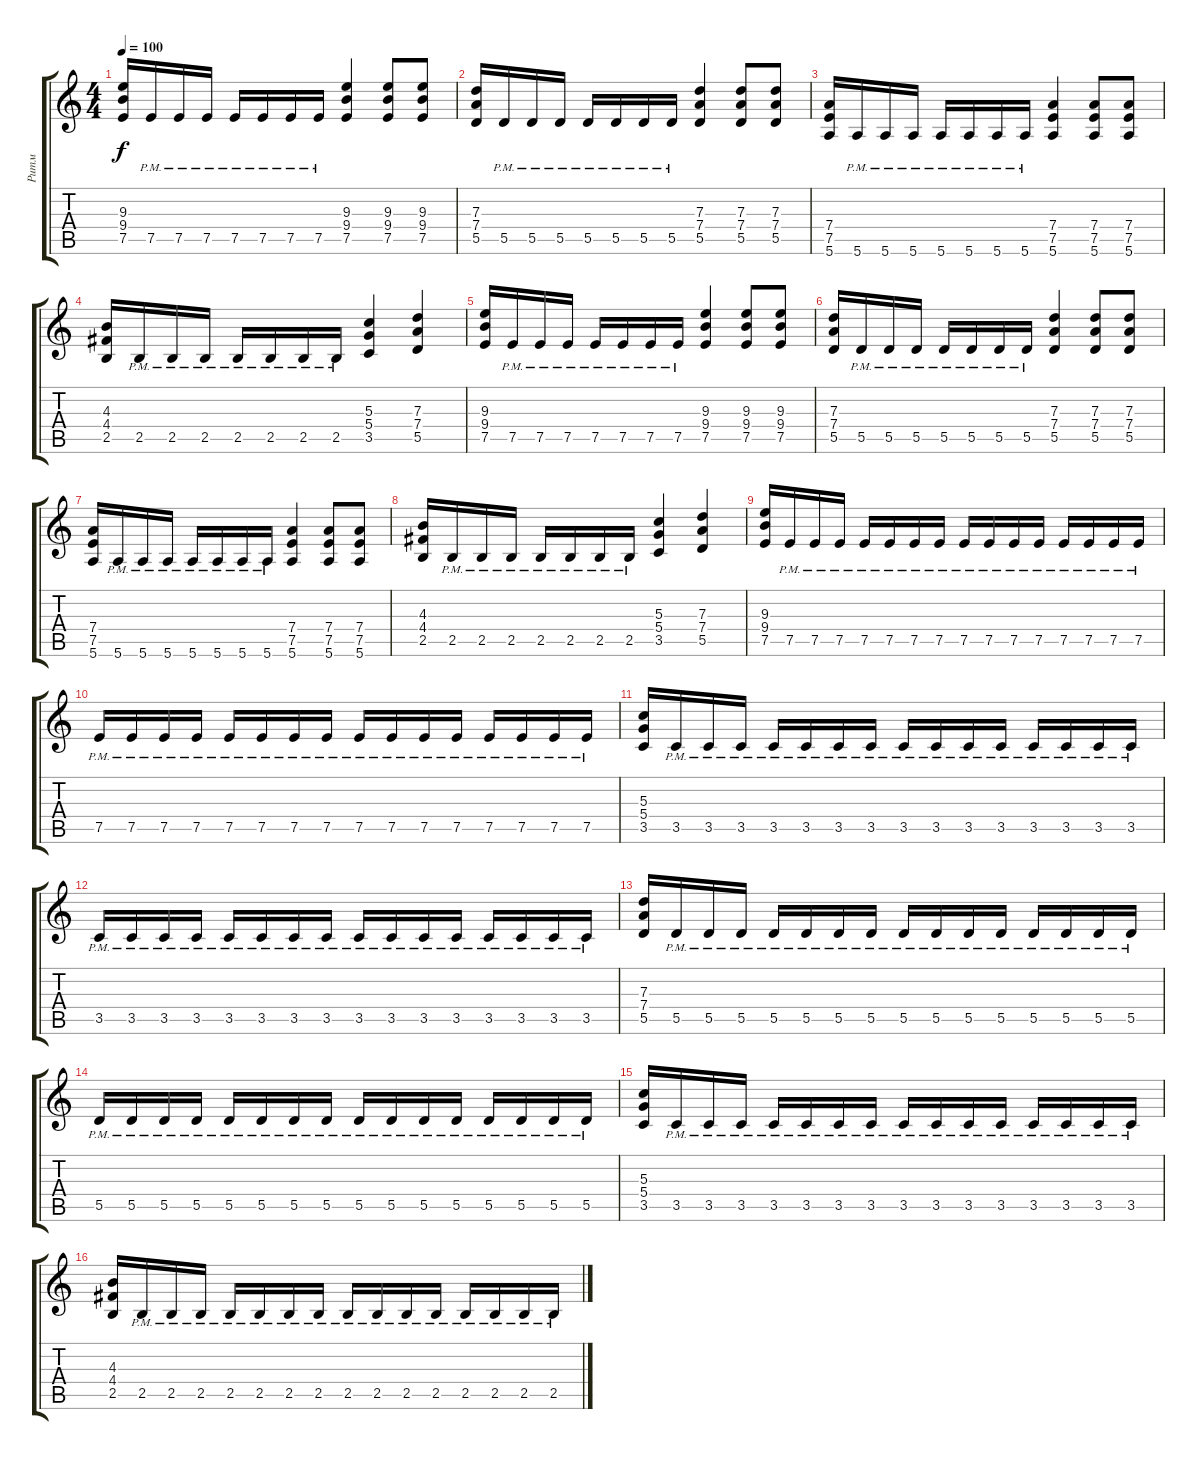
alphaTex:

\track ("Ритм" "Ритм") {instrument distortionguitar}
\staff {score tabs}
\tuning (E4 B3 G3 D3 A2 E2) {hide}
\ts (4 4)
\tempo 100
\clef g2
\ks c
(9.3 9.4 7.5).16{dy f} 7.5{pm}.16 7.5{pm}.16 7.5{pm}.16 7.5{pm}.16 7.5{pm}.16 7.5{pm}.16 7.5{pm}.16 (9.3 9.4 7.5).4 (9.3 9.4 7.5).8 (9.3 9.4 7.5).8 |
(7.3 7.4 5.5).16 5.5{pm}.16 5.5{pm}.16 5.5{pm}.16 5.5{pm}.16 5.5{pm}.16 5.5{pm}.16 5.5{pm}.16 (7.3 7.4 5.5).4 (7.3 7.4 5.5).8 (7.3 7.4 5.5).8 |
(7.4 7.5 5.6).16 5.6{pm}.16 5.6{pm}.16 5.6{pm}.16 5.6{pm}.16 5.6{pm}.16 5.6{pm}.16 5.6{pm}.16 (7.4 7.5 5.6).4 (7.4 7.5 5.6).8 (7.4 7.5 5.6).8 |
(4.3 4.4 2.5).16 2.5{pm}.16 2.5{pm}.16 2.5{pm}.16 2.5{pm}.16 2.5{pm}.16 2.5{pm}.16 2.5{pm}.16 (5.3 5.4 3.5).4 (7.3 7.4 5.5).4 |
(9.3 9.4 7.5).16 7.5{pm}.16 7.5{pm}.16 7.5{pm}.16 7.5{pm}.16 7.5{pm}.16 7.5{pm}.16 7.5{pm}.16 (9.3 9.4 7.5).4 (9.3 9.4 7.5).8 (9.3 9.4 7.5).8 |
(7.3 7.4 5.5).16 5.5{pm}.16 5.5{pm}.16 5.5{pm}.16 5.5{pm}.16 5.5{pm}.16 5.5{pm}.16 5.5{pm}.16 (7.3 7.4 5.5).4 (7.3 7.4 5.5).8 (7.3 7.4 5.5).8 |
(7.4 7.5 5.6).16 5.6{pm}.16 5.6{pm}.16 5.6{pm}.16 5.6{pm}.16 5.6{pm}.16 5.6{pm}.16 5.6{pm}.16 (7.4 7.5 5.6).4 (7.4 7.5 5.6).8 (7.4 7.5 5.6).8 |
(4.3 4.4 2.5).16 2.5{pm}.16 2.5{pm}.16 2.5{pm}.16 2.5{pm}.16 2.5{pm}.16 2.5{pm}.16 2.5{pm}.16 (5.3 5.4 3.5).4 (7.3 7.4 5.5).4 |
(9.3 9.4 7.5).16 7.5{pm}.16 7.5{pm}.16 7.5{pm}.16 7.5{pm}.16 7.5{pm}.16 7.5{pm}.16 7.5{pm}.16 7.5{pm}.16 7.5{pm}.16 7.5{pm}.16 7.5{pm}.16 7.5{pm}.16 7.5{pm}.16 7.5{pm}.16 7.5{pm}.16 |
7.5{pm}.16 7.5{pm}.16 7.5{pm}.16 7.5{pm}.16 7.5{pm}.16 7.5{pm}.16 7.5{pm}.16 7.5{pm}.16 7.5{pm}.16 7.5{pm}.16 7.5{pm}.16 7.5{pm}.16 7.5{pm}.16 7.5{pm}.16 7.5{pm}.16 7.5{pm}.16 |
(5.3 5.4 3.5).16 3.5{pm}.16 3.5{pm}.16 3.5{pm}.16 3.5{pm}.16 3.5{pm}.16 3.5{pm}.16 3.5{pm}.16 3.5{pm}.16 3.5{pm}.16 3.5{pm}.16 3.5{pm}.16 3.5{pm}.16 3.5{pm}.16 3.5{pm}.16 3.5{pm}.16 |
3.5{pm}.16 3.5{pm}.16 3.5{pm}.16 3.5{pm}.16 3.5{pm}.16 3.5{pm}.16 3.5{pm}.16 3.5{pm}.16 3.5{pm}.16 3.5{pm}.16 3.5{pm}.16 3.5{pm}.16 3.5{pm}.16 3.5{pm}.16 3.5{pm}.16 3.5{pm}.16 |
(7.3 7.4 5.5).16 5.5{pm}.16 5.5{pm}.16 5.5{pm}.16 5.5{pm}.16 5.5{pm}.16 5.5{pm}.16 5.5{pm}.16 5.5{pm}.16 5.5{pm}.16 5.5{pm}.16 5.5{pm}.16 5.5{pm}.16 5.5{pm}.16 5.5{pm}.16 5.5{pm}.16 |
5.5{pm}.16 5.5{pm}.16 5.5{pm}.16 5.5{pm}.16 5.5{pm}.16 5.5{pm}.16 5.5{pm}.16 5.5{pm}.16 5.5{pm}.16 5.5{pm}.16 5.5{pm}.16 5.5{pm}.16 5.5{pm}.16 5.5{pm}.16 5.5{pm}.16 5.5{pm}.16 |
(5.3 5.4 3.5).16 3.5{pm}.16 3.5{pm}.16 3.5{pm}.16 3.5{pm}.16 3.5{pm}.16 3.5{pm}.16 3.5{pm}.16 3.5{pm}.16 3.5{pm}.16 3.5{pm}.16 3.5{pm}.16 3.5{pm}.16 3.5{pm}.16 3.5{pm}.16 3.5{pm}.16 |
(4.3 4.4 2.5).16 2.5{pm}.16 2.5{pm}.16 2.5{pm}.16 2.5{pm}.16 2.5{pm}.16 2.5{pm}.16 2.5{pm}.16 2.5{pm}.16 2.5{pm}.16 2.5{pm}.16 2.5{pm}.16 2.5{pm}.16 2.5{pm}.16 2.5{pm}.16 2.5{pm}.16
